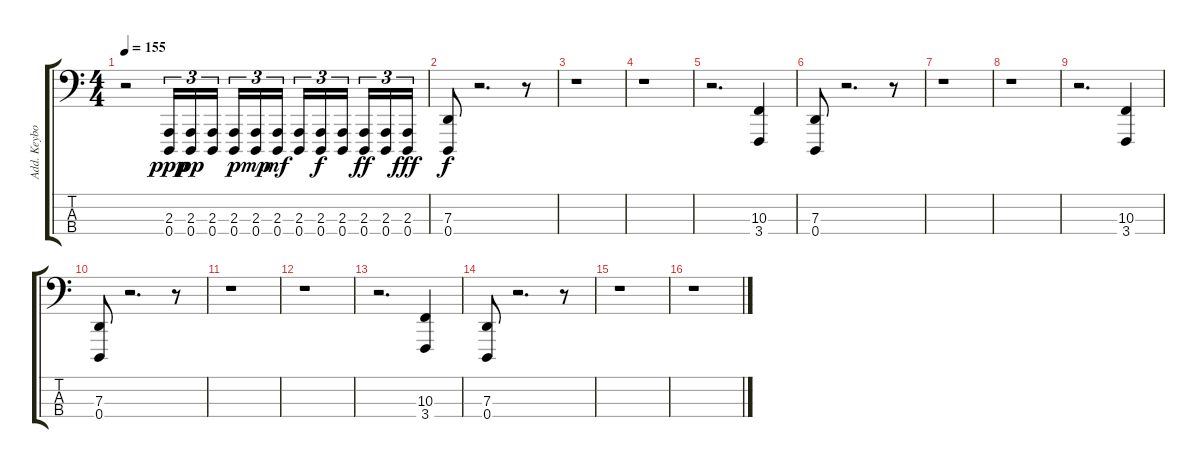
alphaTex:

\track ("Add. Keyboards" "Add. Keybo") {instrument timpani}
\staff {score tabs}
\tuning (F2 C2 G1 D1) {hide}
\ts (4 4)
\tempo 155
\clef f4
\ks c
r.2{dy ppp instrument timpani} (2.3 0.4).16{tu (3 2)} (2.3 0.4).16{tu (3 2) dy pp} (2.3 0.4).16{tu (3 2)} (2.3 0.4).16{tu (3 2) dy p} (2.3 0.4).16{tu (3 2) dy mp} (2.3 0.4).16{tu (3 2) dy mf} (2.3 0.4).16{tu (3 2)} (2.3 0.4).16{tu (3 2) dy f} (2.3 0.4).16{tu (3 2)} (2.3 0.4).16{tu (3 2) dy ff} (2.3 0.4).16{tu (3 2)} (2.3 0.4).16{tu (3 2) dy fff} |
(7.3 0.4).8{dy f instrument timpani} r.2{d} r.8 |
r.1 |
r.1 |
r.2{d} (10.3 3.4).4 |
(7.3 0.4).8 r.2{d} r.8 |
r.1 |
r.1 |
r.2{d} (10.3 3.4).4 |
(7.3 0.4).8 r.2{d} r.8 |
r.1 |
r.1 |
r.2{d} (10.3 3.4).4 |
(7.3 0.4).8 r.2{d} r.8 |
r.1 |
r.1
